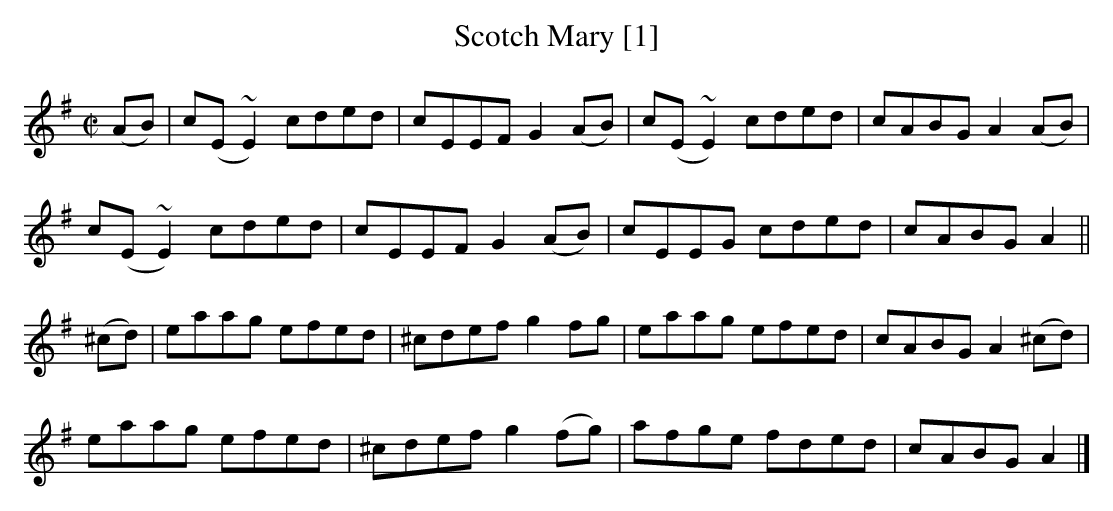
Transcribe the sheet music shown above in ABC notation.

X:1
T:Scotch Mary [1]
M:C|
L:1/8
K:Ador
(AB)|c(E ~E2) cded|cEEF G2(AB)|c(E ~E2) cded|cABG A2(AB)|
c(E ~E2) cded|cEEF G2(AB)|cEEG cded|cABG A2||
(^cd)|eaag efed|^cdef g2fg|eaag efed|cABG A2(^cd)|
eaag efed|^cdef g2(fg)|afge fded|cABG A2|]
